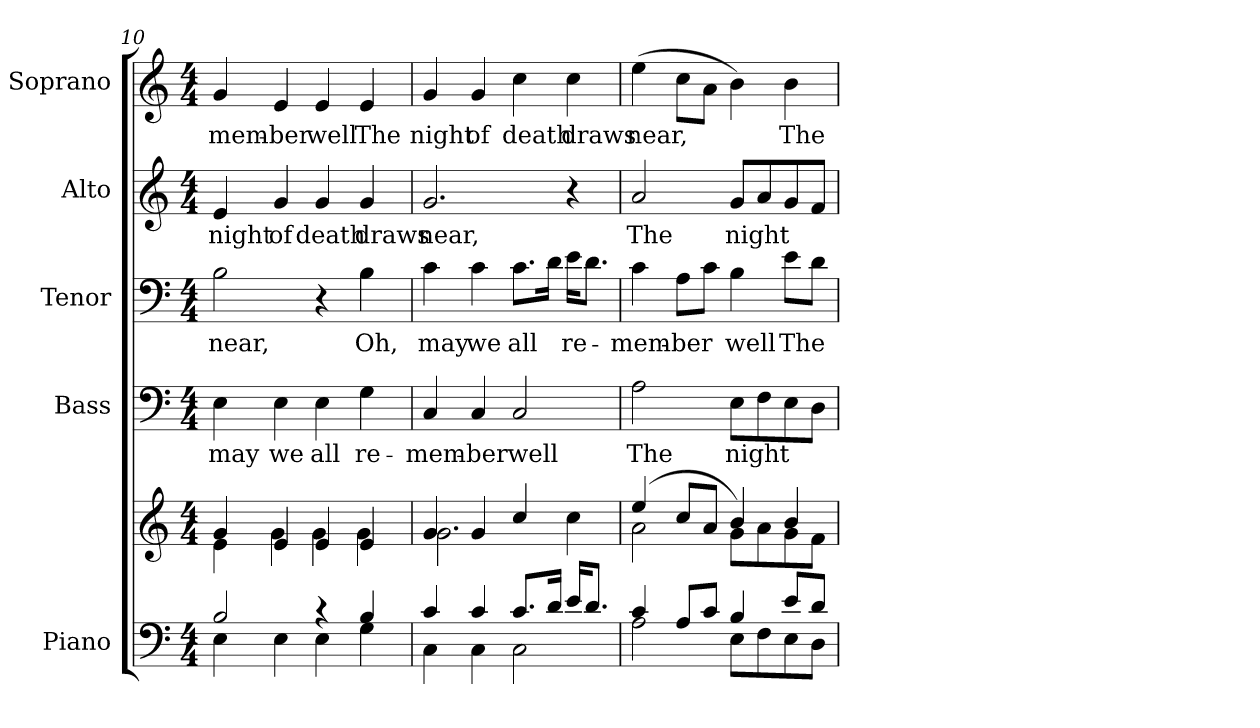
**kern	**kern	**kern	**text	**kern	**text	**kern	**text	**kern	**text
*part5	*part5	*part4	*part4	*part3	*part3	*part2	*part2	*part1	*part1
*staff6	*staff5	*staff4	*staff4	*staff3	*staff3	*staff2	*staff2	*staff1	*staff1
*I"Piano	*	*I"Bass	*	*I"Tenor	*	*I"Alto	*	*I"Soprano	*
*I'Pno.	*	*I'B.	*	*I'T.	*	*I'A.	*	*I'S.	*
*clefF4	*clefG2	*clefF4	*	*clefF4	*	*clefG2	*	*clefG2	*
*k[]	*k[]	*k[]	*	*k[]	*	*k[]	*	*k[]	*
*C:	*C:	*C:	*	*C:	*	*C:	*	*C:	*
*M4/4	*M4/4	*M4/4	*	*M4/4	*	*M4/4	*	*M4/4	*
=10	=10	=10	=10	=10	=10	=10	=10	=10	=10
*^	*^	*	*	*	*	*	*	*	*
!	!	!	!	!	!LO:LY:b:color=#000000	!	!	!	!	!	!
!	!	!	!	!	!	!	!LO:LY:b:color=#000000	!	!	!	!
!	!	!	!	!	!	!	!	!	!LO:LY:b:color=#000000	!	!
!	!	!	!	!	!	!	!	!	!	!	!LO:LY:b:color=#000000
2Bi/	4Ei\	4gi/	4ei\	4Ei\	may	2Bi\	near,	4ei/	night	4gi/	-mem-
!	!	!	!	!	!LO:LY:b:color=#000000	!	!	!	!	!	!
!	!	!	!	!	!	!	!	!	!LO:LY:b:color=#000000	!	!
!	!	!	!	!	!	!	!	!	!	!	!LO:LY:b:color=#000000
.	4Ei\	4ei/	4gi\	4Ei\	we	.	.	4gi/	of	4ei/	-ber
!	!	!	!	!	!LO:LY:b:color=#000000	!	!	!	!	!	!
!	!	!	!	!	!	!	!	!	!LO:LY:b:color=#000000	!	!
!	!	!	!	!	!	!	!	!	!	!	!LO:LY:b:color=#000000
4r	4Ei\	4ei/	4gi\	4Ei\	all	4r	.	4gi/	death	4ei/	well
!	!	!	!	!	!LO:LY:b:color=#000000	!	!	!	!	!	!
!	!	!	!	!	!	!	!LO:LY:b:color=#000000	!	!	!	!
!	!	!	!	!	!	!	!	!	!LO:LY:b:color=#000000	!	!
!	!	!	!	!	!	!	!	!	!	!	!LO:LY:b:color=#000000
4Bi/	4Gi\	4ei/	4gi\	4Gi\	re-	4Bi\	Oh,	4gi/	draws	4ei/	The
!!LO:PB:g=z
=11	=11	=11	=11	=11	=11	=11	=11	=11	=11	=11	=11
!	!	!	!	!	!LO:LY:b:color=#000000	!	!	!	!	!	!
!	!	!	!	!	!	!	!LO:LY:b:color=#000000	!	!	!	!
!	!	!	!	!	!	!	!	!	!LO:LY:b:color=#000000	!	!
!	!	!	!	!	!	!	!	!	!	!	!LO:LY:b:color=#000000
4ci/	4Ci\	4gi/	2.gi\	4Ci/	-mem-	4ci\	may	2.gi/	near,	4gi/	night
!	!	!	!	!	!LO:LY:b:color=#000000	!	!	!	!	!	!
!	!	!	!	!	!	!	!LO:LY:b:color=#000000	!	!	!	!
!	!	!	!	!	!	!	!	!	!	!	!LO:LY:b:color=#000000
4ci/	4Ci\	4gi/	.	4Ci/	-ber	4ci\	we	.	.	4gi/	of
!	!	!	!	!	!LO:LY:b:color=#000000	!	!	!	!	!	!
!	!	!	!	!	!	!	!LO:LY:b:color=#000000	!	!	!	!
!	!	!	!	!	!	!	!	!	!	!	!LO:LY:b:color=#000000
8.ci/L	2Ci\	4cci/	.	2Ci/	well	8.ci\L	all	.	.	4cci\	death
16di/Jk	.	.	.	.	.	16di\Jk	.	.	.	.	.
!	!	!	!	!	!	!	!LO:LY:b:color=#000000	!	!	!	!
!	!	!	!	!	!	!	!	!	!	!	!LO:LY:b:color=#000000
16ei/KL	.	4cci\	4ryy	.	.	16ei\KL	re-	4r	.	4cci\	draws
8.di/J	.	.	.	.	.	8.di\J	.	.	.	.	.
=12	=12	=12	=12	=12	=12	=12	=12	=12	=12	=12	=12
!	!	!	!	!	!LO:LY:b:color=#000000	!	!	!	!	!	!
!	!	!	!	!	!	!	!LO:LY:b:color=#000000	!	!	!	!
!	!	!	!	!	!	!	!	!	!LO:LY:b:color=#000000	!	!
!	!	!	!	!	!	!	!	!	!	!	!LO:LY:b:color=#000000
4ci/	2Ai\	(4eei/	2ai\	2Ai\	The	4ci\	-mem-	2ai/	The	(4eei\	near,
!	!	!	!	!	!	!	!LO:LY:b:color=#000000	!	!	!	!
8Ai/L	.	8cci/L	.	.	.	8Ai\L	-ber	.	.	8cci\L	.
8ci/J	.	8ai/J	.	.	.	8ci\J	.	.	.	8ai\J	.
!	!	!	!	!	!LO:LY:b:color=#000000	!	!	!	!	!	!
!	!	!	!	!	!	!	!LO:LY:b:color=#000000	!	!	!	!
!	!	!	!	!	!	!	!	!	!LO:LY:b:color=#000000	!	!
4Bi/	8Ei\L	4bi/)	8gi\L	8Ei\L	night	4Bi\	well	8gi/L	night	4bi\)	.
.	8Fi\	.	8ai\	8Fi\	.	.	.	8ai/	.	.	.
!	!	!	!	!	!	!	!LO:LY:b:color=#000000	!	!	!	!
!	!	!	!	!	!	!	!	!	!	!	!LO:LY:b:color=#000000
8ei/L	8Ei\	4bi/	8gi\	8Ei\	.	8ei\L	The	8gi/	.	4bi\	The
8di/J	8Di\J	.	8fi\J	8Di\J	.	8di\J	.	8fi/J	.	.	.
*v	*v	*	*	*	*	*	*	*	*	*	*
*	*v	*v	*	*	*	*	*	*	*	*
=	=	=	=	=	=	=	=	=	=
*-	*-	*-	*-	*-	*-	*-	*-	*-	*-
